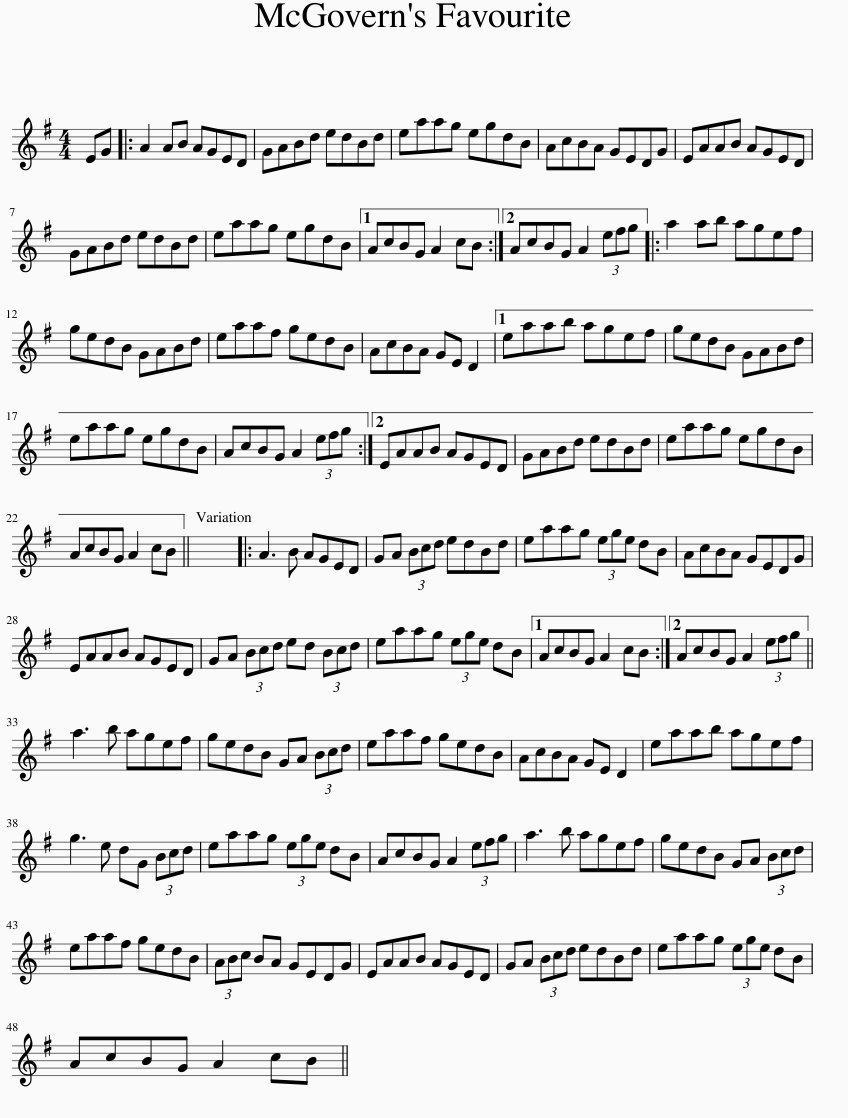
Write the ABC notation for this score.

X:1
L:1/8
M:4/4
I:linebreak $
K:G
V:1 treble
V:1
 EG |: A2 AB AGED | GABd edBd | eaag egdB | AcBA GEDG | %5
 EAAB AGED |$ GABd edBd | eaag egdB |1 AcBG A2 cB :|2 AcBG A2 (3efg |: %10
 a2 ab agef |$ gedB GABd | eaaf gedB | AcBA GE D2 |1 eaab agef | %15
 gedB GABd |$ eaag egdB | AcBG A2 (3efg :|2 EAAB AGED | GABd edBd | %20
 eaag egdB |$ AcBG A2 cB || x8 |: A3 B AGED | GA (3Bcd edBd | %25
 eaag (3ege dB | AcBA GEDG |$ EAAB AGED | GA (3Bcd ed (3Bcd | eaag (3ege dB |1 %30
 AcBG A2 cB :|2 AcBG A2 (3efg ||$ a3 b agef | gedB GA (3Bcd | eaaf gedB | %35
 AcBA GE D2 | eaab agef |$ g3 e dG (3Bcd | eaag (3ege dB | AcBG A2 (3efg | %40
 a3 b agef | gedB GA (3Bcd |$ eaaf gedB | (3ABc BA GEDG | EAAB AGED | %45
 GA (3Bcd edBd | eaag (3ege dB |$ AcBG A2 cB || %48
